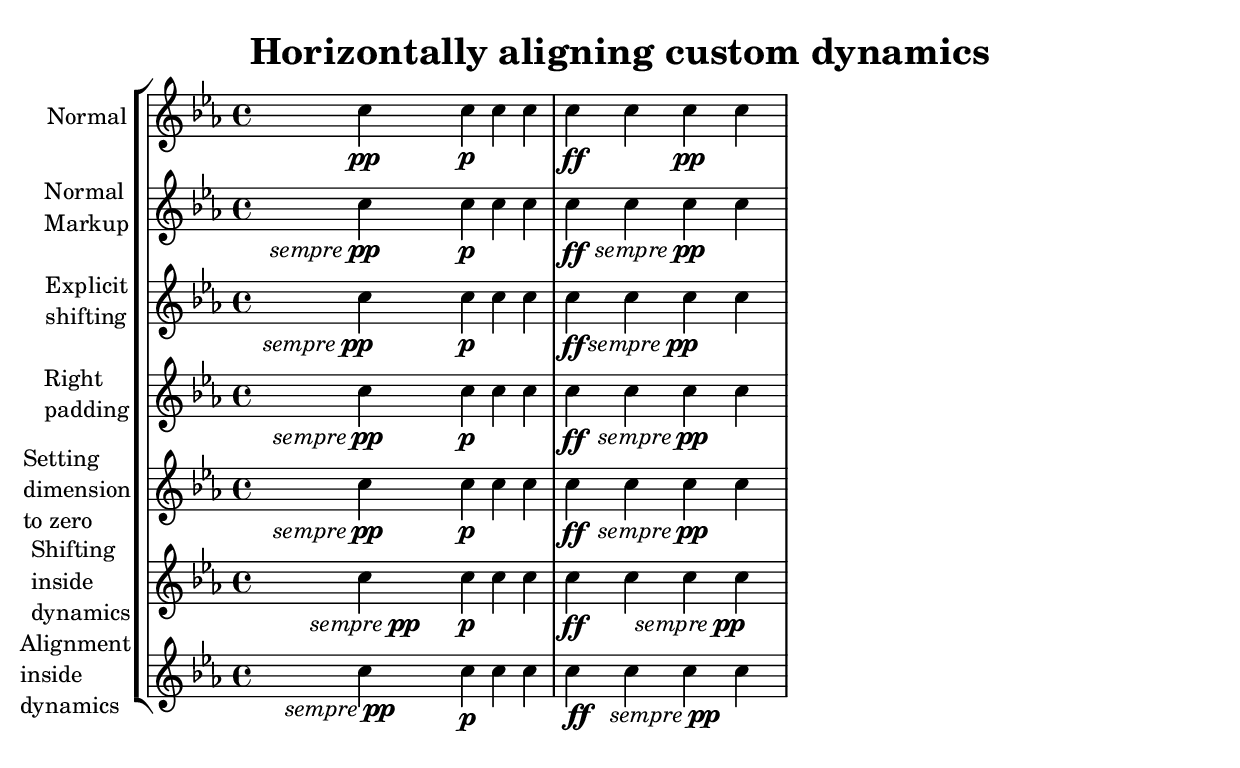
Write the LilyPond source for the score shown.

%% Do not edit this file; it is auto-generated from LSR http://lsr.dsi.unimi.it
%% This file is in the public domain.
\version "2.11.62"

\header {
  lsrtags = "expressive-marks, tweaks-and-overrides"

  texidoc = "
Some dynamic expressions involve additional text, like \"sempre pp\".
Since lilypond aligns all dynamics centered on the note, the \\pp would
be displayed way after the note it applies to.

To correctly align the \"sempre \\pp\" horizontally, so that it is
aligned as if it were only the \\pp, there are several approaches:

* Simply use @code{\\once\\override DynamicText #'X-offset = #-9.2}
before the note with the dynamics to manually shift it to the correct
position. Drawback: This has to be done manually each time you use that
dynamic markup... * Add some padding (@code{#:hspace 7.1}) into the
definition of your custom dynamic mark, so that after lilypond
center-aligns it, it is already correctly aligned. Drawback: The
padding really takes up that space and does not allow any other markup
or dynamics to be shown in that position.

* Shift the dynamic script @code{\\once\\override ... #'X-offset = ..}.
Drawback: @code{\\once\\override} is needed for every invocation!

* Set the dimensions of the additional text to 0 (using
@code{#:with-dimensions '(0 . 0) '(0 . 0)}). Drawback: To lilypond
\"sempre\" has no extent, so it might put other stuff there and create
collisions (which are not detected by the collision dection!). Also,
there seems to be some spacing, so it's not exactly the same alignment
as without the additional text

* Add an explicit shifting directly inside the scheme function for the
dynamic-script.

* Set an explicit alignment inside the dynamic-script. By default, this
won't have any effect, only if one sets X-offset! Drawback: One needs
to set @code{DynamicText #'X-offset}, which will apply to all dynamic
texts! Also, it is aligned at the right edge of the additional text,
not at the center of pp.




"
  doctitle = "Horizontally aligning custom dynamics (e.g. \"sempre pp\", \"piu f\", \"subito p\")"
} % begin verbatim
\header { title = "Horizontally aligning custom dynamics" }
\layout { ragged-right = ##t }

% Solution 1: Using a simple markup with a particular halign value
% Drawback: It's a markup, not a dynamic command, so \dynamicDown etc. will have no effect
semppMarkup = \markup { \halign #1.4 \italic "sempre" \dynamic "pp" }

% Solution 2: Using a dynamic script and shifting with \once\override ... #'X-offset = ..
% Drawback: \once\override needed for every invocation
semppK = #(make-dynamic-script (markup #:line( #:normal-text #:italic "sempre" #:dynamic "pp")))

% Solution 3: Padding the dynamic script so the center-alignment puts it to the correct position
% Drawback: the padding really reserves the space, nothing else can be there
semppT = #(
  make-dynamic-script (
    markup #:line (
      #:normal-text #:italic "sempre" #:dynamic "pp" #:hspace 7.1
    )
  )
)

% Solution 4: Dynamic, setting the dimensions of the additional text to 0
% Drawback: To lilypond "sempre" has no extent, so it might put other stuff there => collisions
% Drawback: Also, there seems to be some spacing, so it's not exactly the 
%           same alignment as without the additional text
semppM = #(make-dynamic-script (markup #:line( #:with-dimensions '(0 . 0) '(0 . 0) #:right-align #:normal-text #:italic "sempre" #:dynamic "pp")))

% Solution 5: Dynamic with explicit shifting inside the scheme function
semppG = #(make-dynamic-script
  (markup
    #:hspace 0 #:translate (cons -18.85 0 )
    #:line( #:normal-text #:italic "sempre" #:dynamic "pp"))
)

% Solution 6: Dynamic with explicit alignment. This has only effect, if one sets X-offset!
% Drawback: One needs to set DynamicText #'X-offset!
% Drawback: Aligned at the right edge of the additional text, not at the center of pp
semppMII = #(make-dynamic-script (markup #:line(#:right-align #:normal-text #:italic "sempre" #:dynamic "pp")))


\context StaffGroup <<
  \context Staff="s" << \set Staff.instrumentName = "Normal"
       \relative c'' { \key es \major c4\pp c\p c c | c\ff c c\pp c } 
  >>
  \context Staff="sMarkup" << \set Staff.instrumentName = \markup\column{"Normal" "Markup"}
       \relative c'' { \key es \major c4-\semppMarkup c\p c c | c\ff c c-\semppMarkup c} 
  >>
  \context Staff="sK" << \set Staff.instrumentName = \markup\column{"Explicit" "shifting"}
       \relative c'' { \key es \major 
           \once \override DynamicText #'X-offset = #-9.2 c4\semppK c\p c c | 
           c\ff c \once \override DynamicText #'X-offset = #-9.2  c\semppK c } 
  >>
  \context Staff="sT" << \set Staff.instrumentName = \markup\column{"Right" "padding"}
       \relative c'' { \key es \major c4\semppT c\p c c | c\ff c c\semppT c } 
  >>
  \context Staff="sM" << \set Staff.instrumentName = \markup\column{"Setting" "dimension" "to zero"}
       \relative c'' { \key es \major c4\semppM c\p c c | c\ff c c\semppM c } 
  >>
  \context Staff="sG" << \set Staff.instrumentName = \markup\column{"Shifting" "inside" "dynamics"}
       \relative c'' { \key es \major c4\semppG c\p c c | c\ff c c\semppG c} 
  >>
  \context Staff="sMII" << \set Staff.instrumentName = \markup\column{"Alignment" "inside" "dynamics"}
    \relative c'' { \key es \major 
      \override DynamicText #'X-offset = #0  % Setting to ##f (false) gives the same resul
      c4\semppMII c\p c c | c\ff c c\semppMII c } 
    >>
>>

